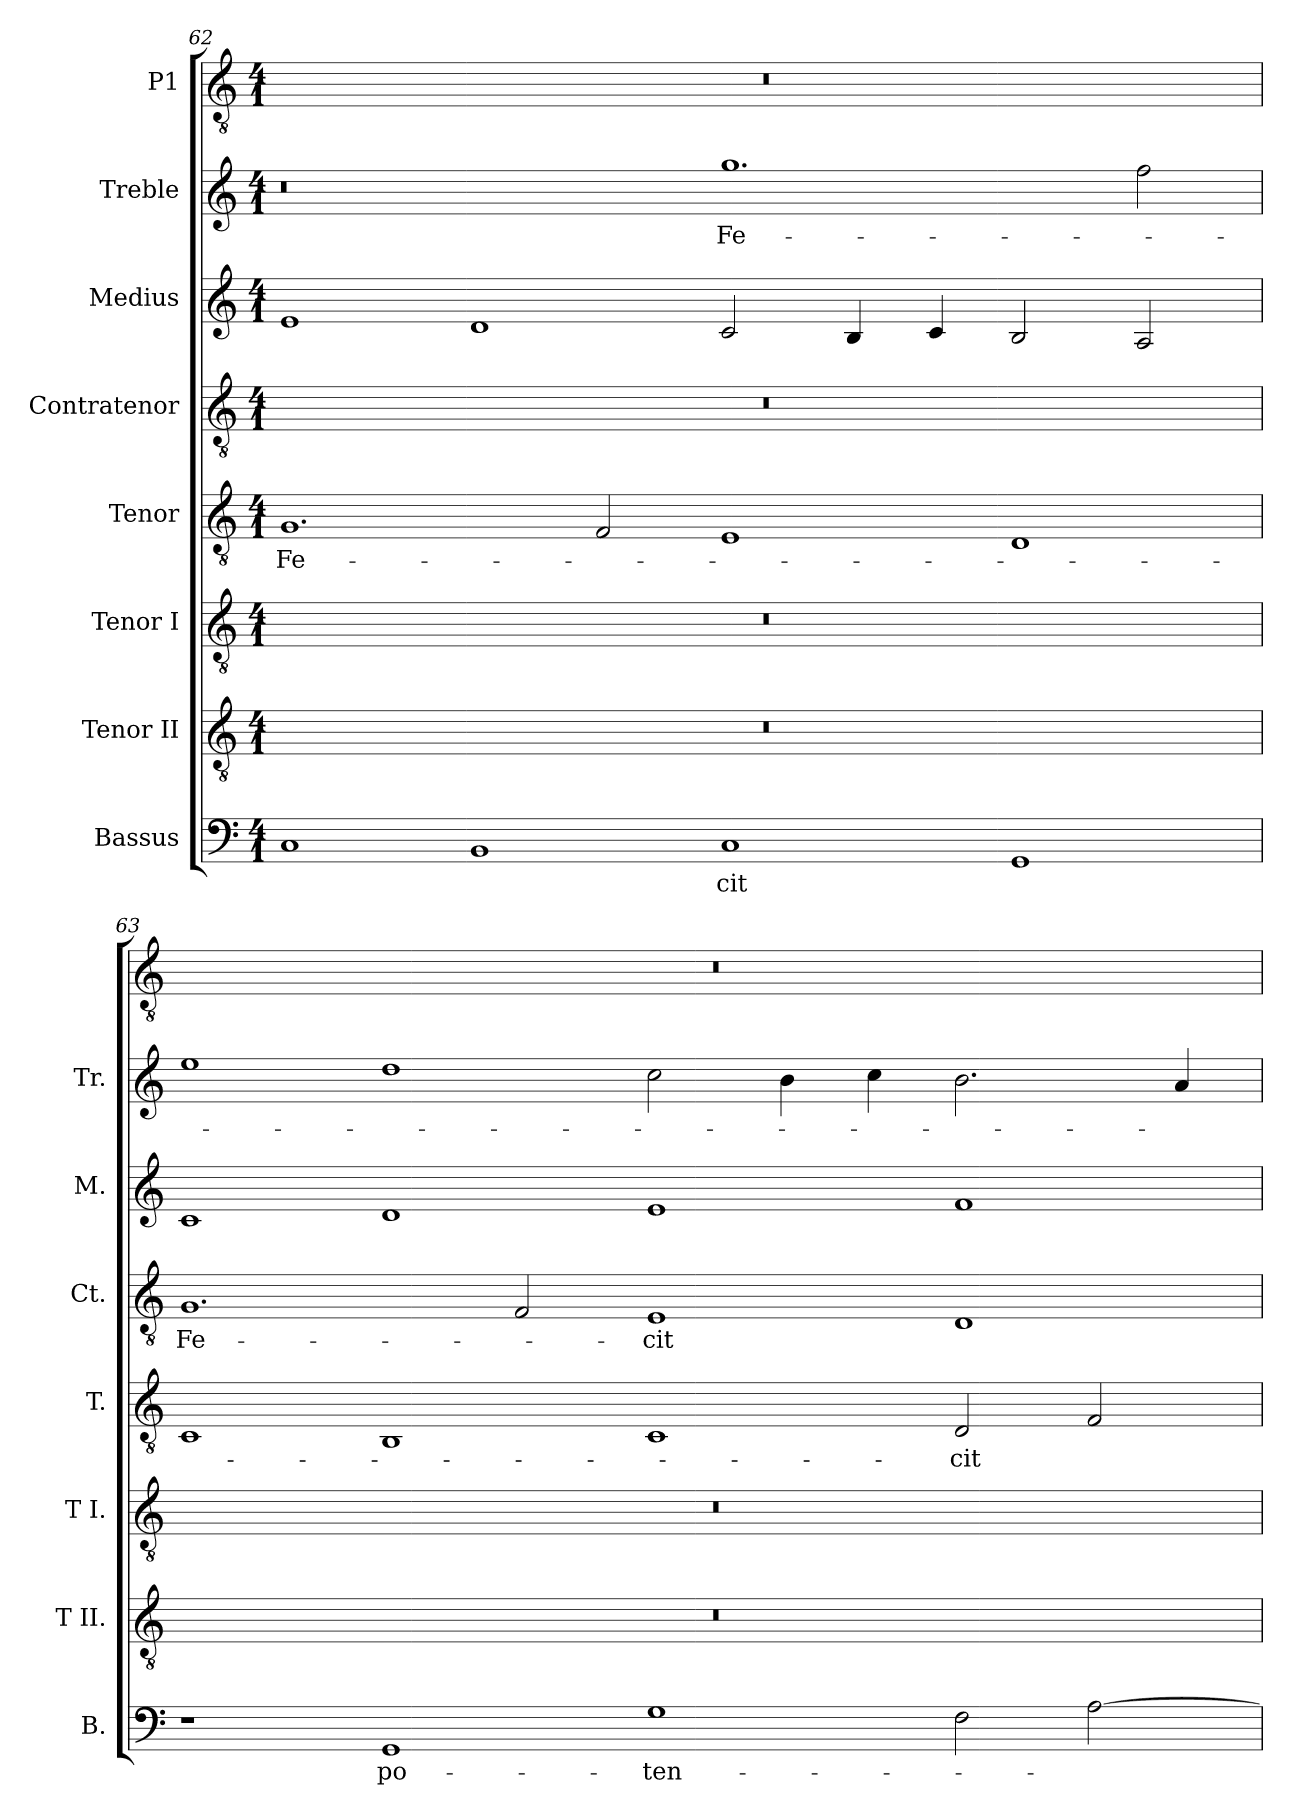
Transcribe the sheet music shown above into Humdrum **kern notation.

**kern	**text	**kern	**kern	**kern	**text	**kern	**text	**kern	**kern	**text	**kern
*part8	*part8	*part7	*part6	*part5	*part5	*part4	*part4	*part3	*part2	*part2	*part1
*staff8	*staff8	*staff7	*staff6	*staff5	*staff5	*staff4	*staff4	*staff3	*staff2	*staff2	*staff1
*I"Bassus	*	*I"Tenor II	*I"Tenor I	*I"Tenor	*	*I"Contratenor	*	*I"Medius	*I"Treble	*	*I"P1
*I'B.	*	*I'T II.	*I'T I.	*I'T.	*	*I'Ct.	*	*I'M.	*I'Tr.	*	*
*clefF4	*	*clefGv2	*clefGv2	*clefGv2	*	*clefGv2	*	*clefG2	*clefG2	*	*clefGv2
*	*	*ITrd7c12	*ITrd7c12	*ITrd7c12	*	*ITrd7c12	*	*	*	*	*ITrd7c12
*k[]	*	*k[]	*k[]	*k[]	*	*k[]	*	*k[]	*k[]	*	*k[]
*C:	*	*C:	*C:	*C:	*	*C:	*	*C:	*C:	*	*C:
*M4/1	*	*M4/1	*M4/1	*M4/1	*	*M4/1	*	*M4/1	*M4/1	*	*M4/1
=62	=62	=62	=62	=62	=62	=62	=62	=62	=62	=62	=62
!	!	!LO:N:vis=1	!LO:N:vis=1	!	!	!	!	!	!	!	!
!	!	!	!	!	!LO:LY:b:color=#000000	!LO:N:vis=1	!	!	!	!	!LO:N:vis=1
1Ci	.	00r	00r	1.GGi	Fe-	00r	.	1ei	0r	.	00r
1BBi	.	.	.	.	.	.	.	1di	.	.	.
.	.	.	.	2FFi/	.	.	.	.	.	.	.
!	!LO:LY:b:color=#000000	!	!	!	!	!	!	!	!	!	!
!	!	!	!	!	!	!	!	!	!	!LO:LY:b:color=#000000	!
1Ci	-cit	.	.	1EEi	.	.	.	2ci/	1.ggi	Fe-	.
.	.	.	.	.	.	.	.	4Bi/	.	.	.
.	.	.	.	.	.	.	.	4ci/	.	.	.
1GGi	.	.	.	1DDi	.	.	.	2Bi/	.	.	.
.	.	.	.	.	.	.	.	2Ai/	2ffi\	.	.
=63`	=63`	=63`	=63`	=63`	=63`	=63`	=63`	=63`	=63`	=63`	=63`
!	!	!LO:N:vis=1	!LO:N:vis=1	!	!	!	!	!	!	!	!
!	!	!	!	!	!	!	!LO:LY:b:color=#000000	!	!	!	!LO:N:vis=1
1r	.	00r	00r	1CCi	.	1.GGi	Fe-	1ci	1eei	.	00r
!	!LO:LY:b:color=#000000	!	!	!	!	!	!	!	!	!	!
1GGi	po-	.	.	1BBBi	.	.	.	1di	1ddi	.	.
.	.	.	.	.	.	2FFi/	.	.	.	.	.
!	!LO:LY:b:color=#000000	!	!	!	!	!	!	!	!	!	!
!	!	!	!	!	!	!	!LO:LY:b:color=#000000	!	!	!	!
1Gi	-ten-	.	.	1CCi	.	1EEi	-cit	1ei	2cci\	.	.
.	.	.	.	.	.	.	.	.	4bi\	.	.
.	.	.	.	.	.	.	.	.	4cci\	.	.
!	!	!	!	!	!LO:LY:b:color=#000000	!	!	!	!	!	!
2Fi\	.	.	.	2DDi/	-cit	1DDi	.	1fi	2.bi\	.	.
[>2Ai\	.	.	.	2FFi/	.	.	.	.	.	.	.
.	.	.	.	.	.	.	.	.	4ai/	.	.
=`	=`	=`	=`	=`	=`	=`	=`	=`	=`	=`	=`
*-	*-	*-	*-	*-	*-	*-	*-	*-	*-	*-	*-
